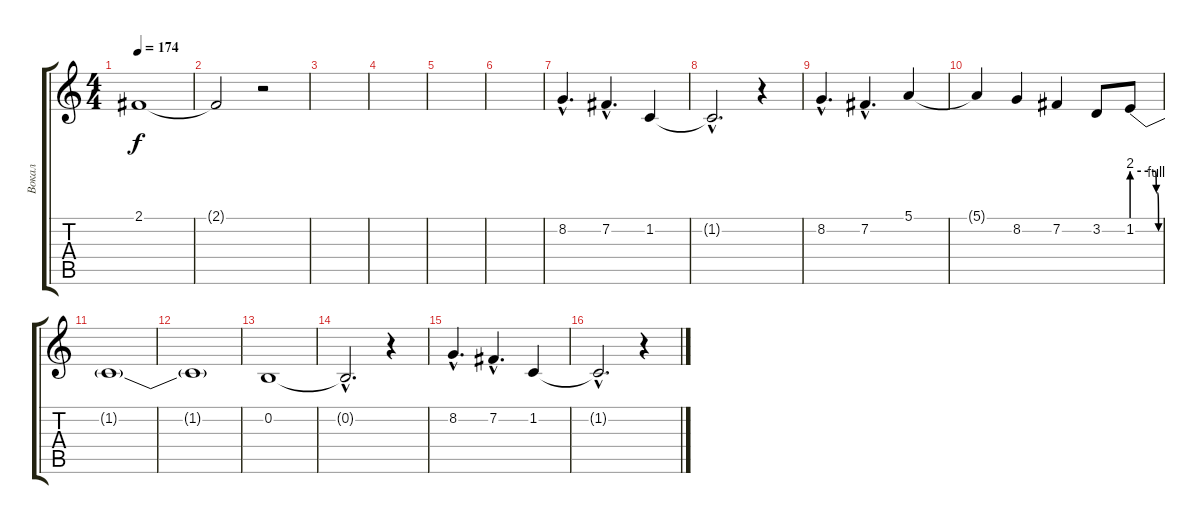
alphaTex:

\track ("Вокал" "Вокал") {instrument lead6voice}
\staff {score tabs}
\tuning (E4 B3 G3 D3 A2 E2) {hide}
\ts (4 4)
\tempo 174
\clef g2
\ks c
2.1{t}.1{dy f} |
2.1{t}.2 r.2 |
|
|
|
|
\section ("" "")
8.2{hac}.4{d volume 14} 7.2{hac}.4{d} 1.2.4 |
1.2{hac t}.2{d} r.4 |
8.2{hac}.4{d} 7.2{hac}.4{d} 5.1.4 |
5.1{t}.4 8.2.4 7.2.4 3.2.8 1.2{be (custom 0 8 51 8 53 4 56 4 58 0 60 0)}.8 |
1.2{t}.1 |
1.2{t}.1 |
0.2.1{volume 10} |
0.2{hac t}.2{d} r.4 |
8.2{hac}.4{d volume 14} 7.2{hac}.4{d} 1.2.4 |
1.2{hac t}.2{d} r.4
